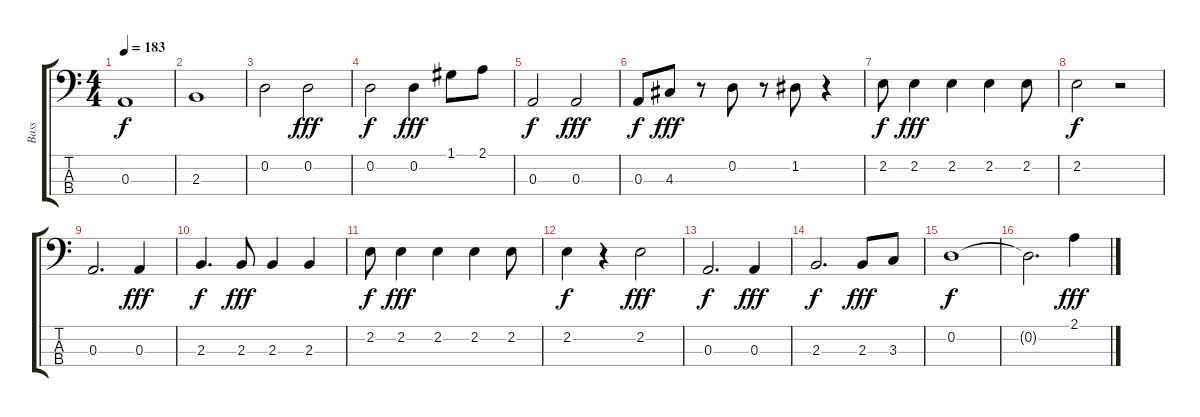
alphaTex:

\track ("Bass" "Bass") {instrument synthbass2}
\staff {score tabs}
\tuning (G2 D2 A1 E1) {hide}
\ts (4 4)
\tempo 183
\clef f4
\ks c
0.3.1{dy f} |
2.3.1 |
0.2.2 0.2.2{dy fff} |
0.2.2{dy f} 0.2.4{dy fff} 1.1.8 2.1.8 |
0.3.2{dy f} 0.3.2{dy fff} |
0.3.8{dy f} 4.3.8{dy fff} r.8 0.2.8 r.8 1.2.8 r.4 |
2.2.8{dy f} 2.2.4{dy fff} 2.2.4 2.2.4 2.2.8 |
2.2.2{dy f} r.2 |
0.3.2{d} 0.3.4{dy fff} |
2.3.4{d dy f} 2.3.8{dy fff} 2.3.4 2.3.4 |
2.2.8{dy f} 2.2.4{dy fff} 2.2.4 2.2.4 2.2.8 |
2.2.4{dy f} r.4 2.2.2{dy fff} |
0.3.2{d dy f} 0.3.4{dy fff} |
2.3.2{d dy f} 2.3.8{dy fff} 3.3.8 |
0.2.1{dy f} |
0.2{t}.2{d} 2.1.4{dy fff}
